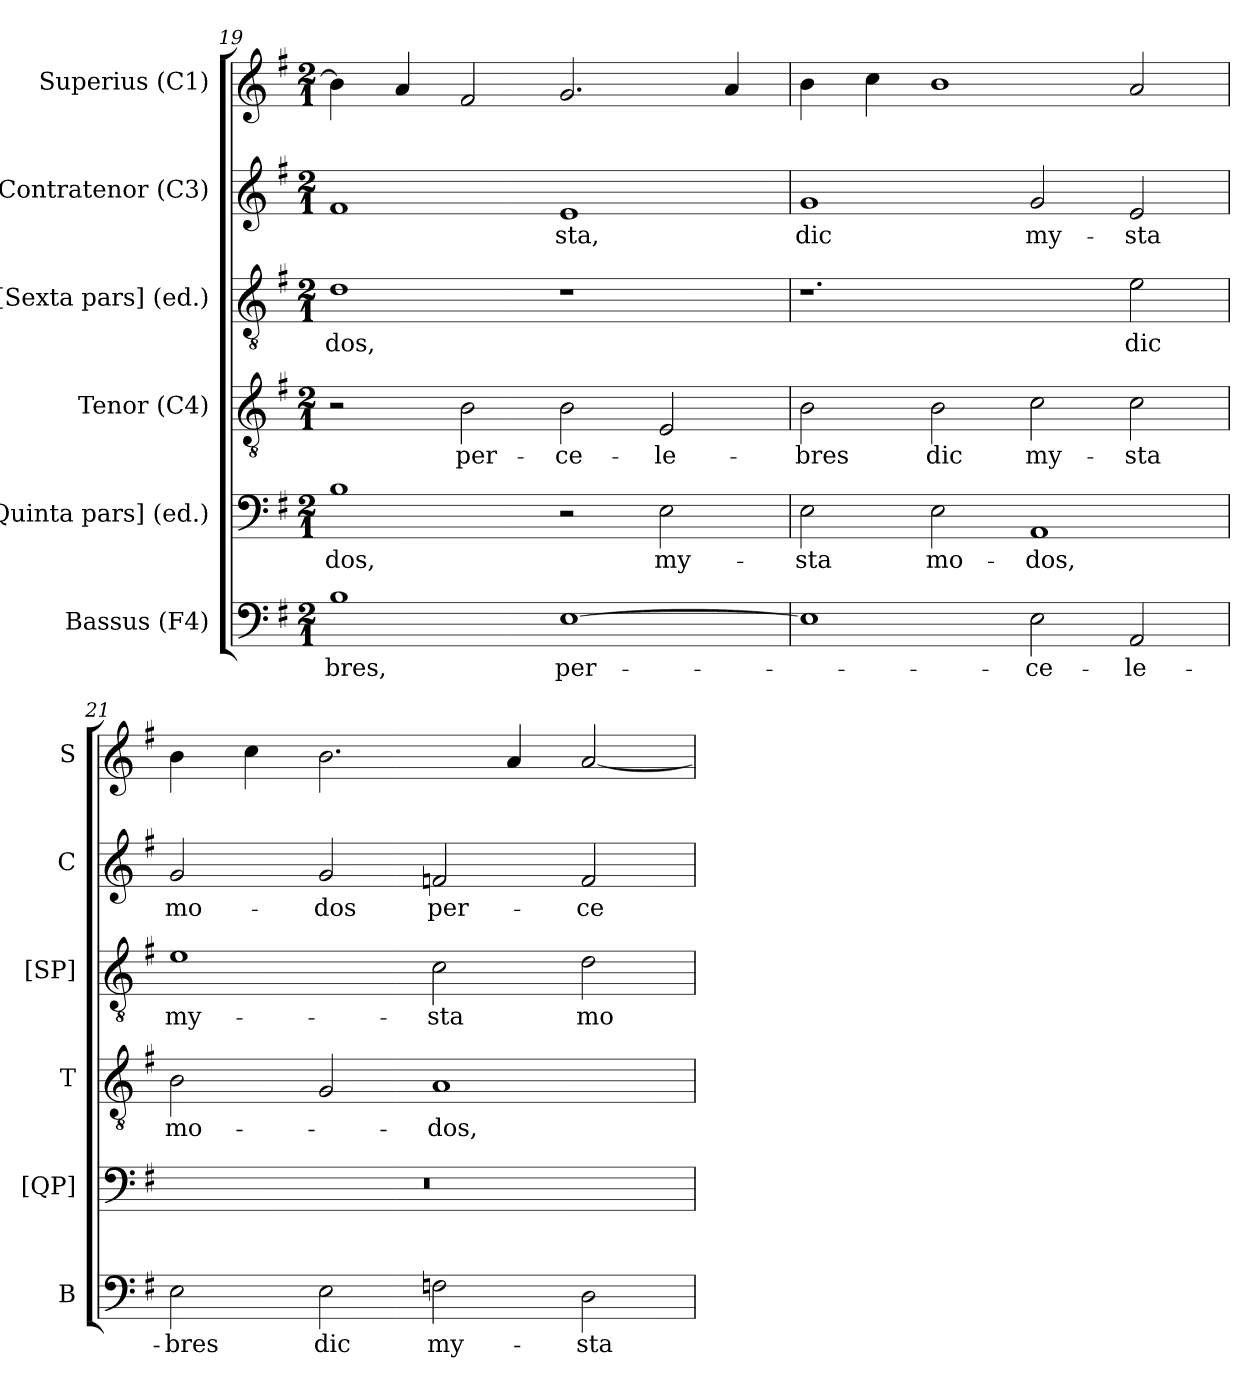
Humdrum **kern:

**kern	**text	**kern	**text	**kern	**text	**kern	**text	**kern	**text	**kern
*part6	*part6	*part5	*part5	*part4	*part4	*part3	*part3	*part2	*part2	*part1
*staff6	*staff6	*staff5	*staff5	*staff4	*staff4	*staff3	*staff3	*staff2	*staff2	*staff1
*I"Bassus (F4)	*	*I"[Quinta pars] (ed.)	*	*I"Tenor (C4)	*	*I"[Sexta pars] (ed.)	*	*I"Contratenor (C3)	*	*I"Superius (C1)
*I'B	*	*I'[QP]	*	*I'T	*	*I'[SP]	*	*I'C	*	*I'S
*clefF4	*	*clefF4	*	*clefGv2	*	*clefGv2	*	*clefG2	*	*clefG2
*	*	*	*	*ITrd7c12	*	*	*	*	*	*
*k[f#]	*	*k[f#]	*	*k[f#]	*	*k[f#]	*	*k[f#]	*	*k[f#]
*G:	*	*G:	*	*G:	*	*G:	*	*G:	*	*G:
*M2/1	*	*M2/1	*	*M2/1	*	*M2/1	*	*M2/1	*	*M2/1
=19	=19	=19	=19	=19	=19	=19	=19	=19	=19	=19
!	!LO:LY:b:color=#000000	!	!	!	!	!	!	!	!	!
!	!	!	!LO:LY:b:color=#000000	!	!	!	!	!	!	!
!	!	!	!	!	!	!	!LO:LY:b:color=#000000	!	!	!
1Bi	-bres,	1Bi	-dos,	2r	.	1di	-dos,	1f#i	.	4bi\]
.	.	.	.	.	.	.	.	.	.	4ai/
!	!	!	!	!	!LO:LY:b:color=#000000	!	!	!	!	!
.	.	.	.	2BBi\	per-	.	.	.	.	2f#i/
!	!LO:LY:b:color=#000000	!	!	!	!	!	!	!	!	!
!	!	!	!	!	!LO:LY:b:color=#000000	!	!	!	!	!
!	!	!	!	!	!	!	!	!	!LO:LY:b:color=#000000	!
[1Ei	per-	2r	.	2BBi\	-ce-	1r	.	1ei	-sta,	2.gi/
!	!	!	!LO:LY:b:color=#000000	!	!	!	!	!	!	!
!	!	!	!	!	!LO:LY:b:color=#000000	!	!	!	!	!
.	.	2Ei\	my-	2EEi/	-le-	.	.	.	.	.
.	.	.	.	.	.	.	.	.	.	4ai/
=20	=20	=20	=20	=20	=20	=20	=20	=20	=20	=20
!	!	!	!LO:LY:b:color=#000000	!	!	!	!	!	!	!
!	!	!	!	!	!LO:LY:b:color=#000000	!	!	!	!	!
!	!	!	!	!	!	!	!	!	!LO:LY:b:color=#000000	!
1Ei]	.	2Ei\	-sta	2BBi\	-bres	1.r	.	1gi	dic	4bi\
.	.	.	.	.	.	.	.	.	.	4cci\
!	!	!	!LO:LY:b:color=#000000	!	!	!	!	!	!	!
!	!	!	!	!	!LO:LY:b:color=#000000	!	!	!	!	!
.	.	2Ei\	mo-	2BBi\	dic	.	.	.	.	1bi
!	!LO:LY:b:color=#000000	!	!	!	!	!	!	!	!	!
!	!	!	!LO:LY:b:color=#000000	!	!	!	!	!	!	!
!	!	!	!	!	!LO:LY:b:color=#000000	!	!	!	!	!
!	!	!	!	!	!	!	!	!	!LO:LY:b:color=#000000	!
2Ei\	-ce-	1AAi	-dos,	2Ci\	my-	.	.	2gi/	my-	.
!	!LO:LY:b:color=#000000	!	!	!	!	!	!	!	!	!
!	!	!	!	!	!LO:LY:b:color=#000000	!	!	!	!	!
!	!	!	!	!	!	!	!LO:LY:b:color=#000000	!	!	!
!	!	!	!	!	!	!	!	!	!LO:LY:b:color=#000000	!
2AAi/	-le-	.	.	2Ci\	-sta	2ei\	dic	2ei/	-sta	2ai/
!!LO:LB:g=z
=21	=21	=21	=21	=21	=21	=21	=21	=21	=21	=21
!	!LO:LY:b:color=#000000	!LO:N:vis=1	!	!	!	!	!	!	!	!
!	!	!	!	!	!LO:LY:b:color=#000000	!	!	!	!	!
!	!	!	!	!	!	!	!LO:LY:b:color=#000000	!	!	!
!	!	!	!	!	!	!	!	!	!LO:LY:b:color=#000000	!
2Ei\	-bres	0r	.	2BBi\	mo-	1ei	my-	2gi/	mo-	4bi\
.	.	.	.	.	.	.	.	.	.	4cci\
!	!LO:LY:b:color=#000000	!	!	!	!	!	!	!	!	!
!	!	!	!	!	!	!	!	!	!LO:LY:b:color=#000000	!
2Ei\	dic	.	.	2GGi/	.	.	.	2gi/	-dos	2.bi\
!	!LO:LY:b:color=#000000	!	!	!	!	!	!	!	!	!
!	!	!	!	!	!LO:LY:b:color=#000000	!	!	!	!	!
!	!	!	!	!	!	!	!LO:LY:b:color=#000000	!	!	!
!	!	!	!	!	!	!	!	!	!LO:LY:b:color=#000000	!
2Fni\	my-	.	.	1AAi	-dos,	2ci\	-sta	2fni/	per-	.
.	.	.	.	.	.	.	.	.	.	4ai/
!	!LO:LY:b:color=#000000	!	!	!	!	!	!	!	!	!
!	!	!	!	!	!	!	!LO:LY:b:color=#000000	!	!	!
!	!	!	!	!	!	!	!	!	!LO:LY:b:color=#000000	!
2Di\	-sta	.	.	.	.	2di\	mo-	2fi/	-ce-	[2ai/
=	=	=	=	=	=	=	=	=	=	=
*-	*-	*-	*-	*-	*-	*-	*-	*-	*-	*-
